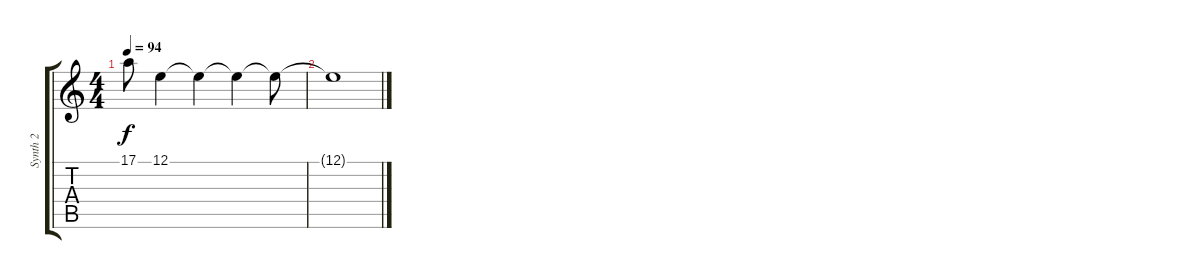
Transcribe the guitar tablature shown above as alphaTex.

\track ("Synth 2" "Synth 2") {instrument synthstrings2}
\staff {score tabs}
\tuning (E4 B3 G3 D3 A2 E2) {hide}
\ts (4 4)
\tempo 94
\clef g2
\ks c
17.1{t}.8{dy f} 12.1.4 12.1{t}.4 12.1{t}.4 12.1{t}.8 |
12.1{t}.1
